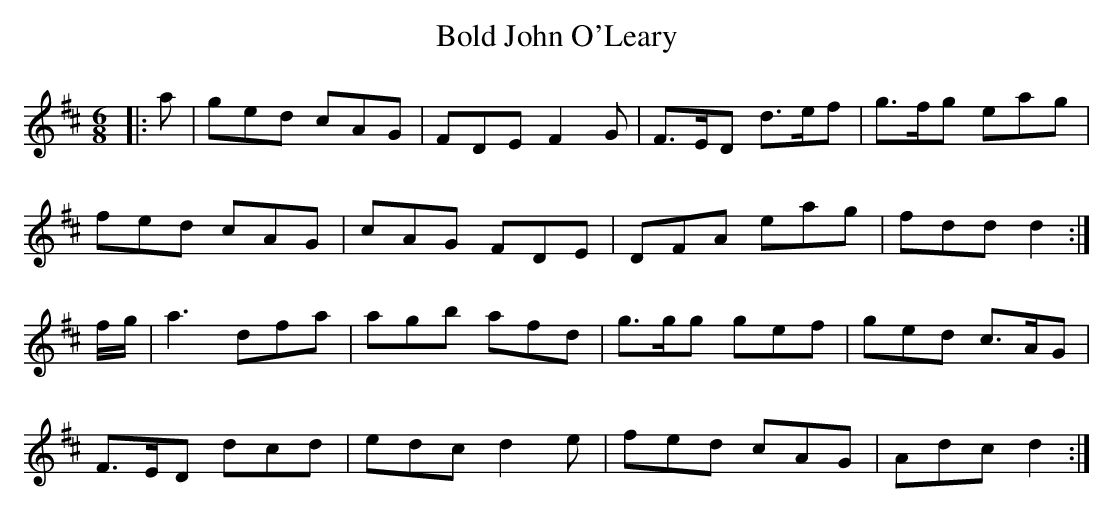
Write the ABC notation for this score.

X:1
T: Bold John O'Leary
M: 6/8
L: 1/8
K: Dmaj
|:a|ged cAG|FDE F2G|F>ED d>ef|g>fg eag|
fed cAG|cAG FDE|DFA eag|fdd d2:|
f/g/|a3 dfa|agb afd|g>gg gef|ged c>AG|
F>ED dcd|edc d2e|fed cAG|Adc d2:|
